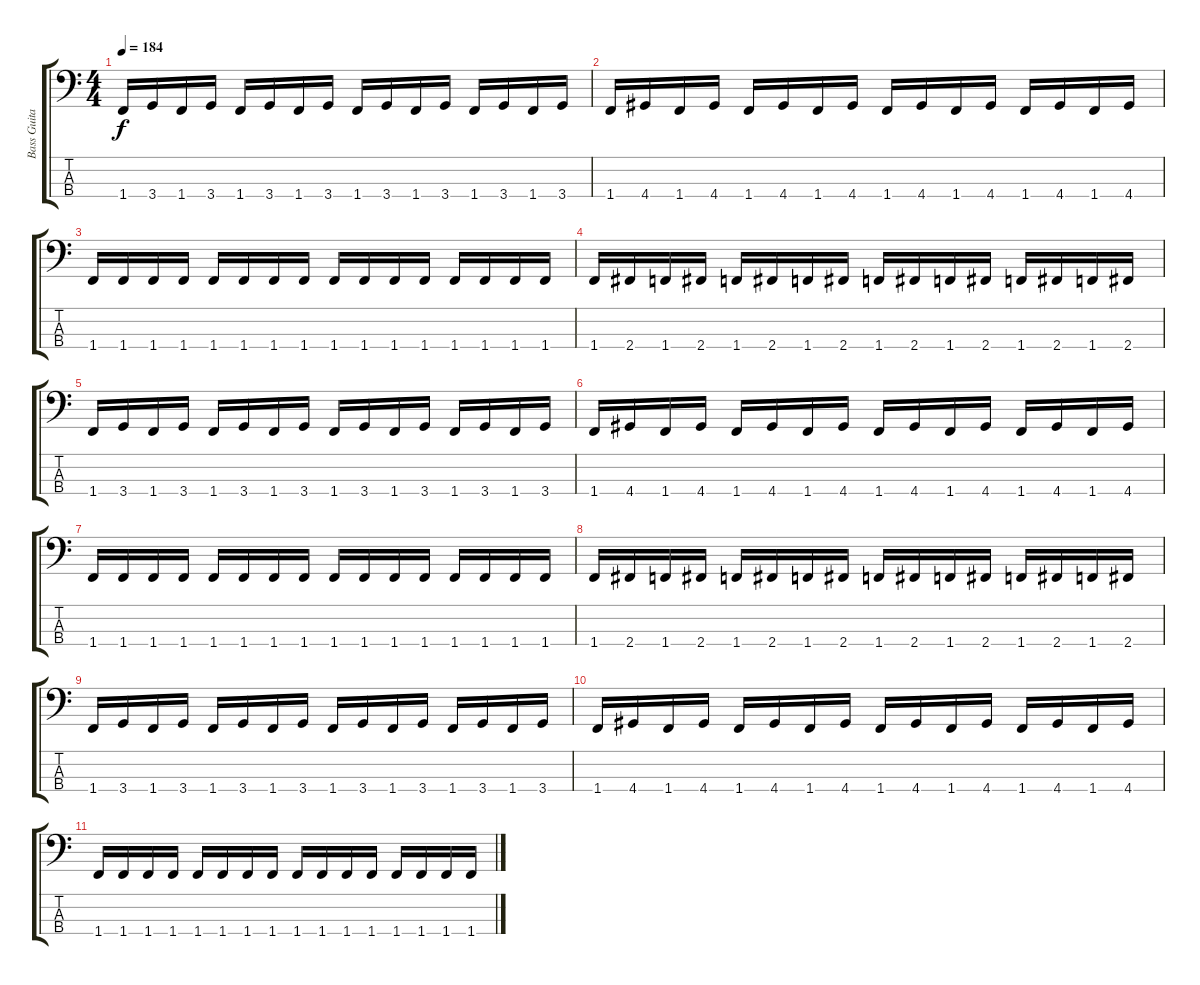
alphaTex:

\track ("Bass Guitar" "Bass Guita") {solo instrument electricbassfinger}
\staff {score tabs}
\tuning (G2 D2 A1 E1) {hide}
\ts (4 4)
\tempo 184
\clef f4
\ks c
1.4.16{dy f} 3.4.16 1.4.16 3.4.16 1.4.16 3.4.16 1.4.16 3.4.16 1.4.16 3.4.16 1.4.16 3.4.16 1.4.16 3.4.16 1.4.16 3.4.16 |
1.4.16 4.4.16 1.4.16 4.4.16 1.4.16 4.4.16 1.4.16 4.4.16 1.4.16 4.4.16 1.4.16 4.4.16 1.4.16 4.4.16 1.4.16 4.4.16 |
1.4.16 1.4.16 1.4.16 1.4.16 1.4.16 1.4.16 1.4.16 1.4.16 1.4.16 1.4.16 1.4.16 1.4.16 1.4.16 1.4.16 1.4.16 1.4.16 |
1.4.16 2.4.16 1.4.16 2.4.16 1.4.16 2.4.16 1.4.16 2.4.16 1.4.16 2.4.16 1.4.16 2.4.16 1.4.16 2.4.16 1.4.16 2.4.16 |
1.4.16 3.4.16 1.4.16 3.4.16 1.4.16 3.4.16 1.4.16 3.4.16 1.4.16 3.4.16 1.4.16 3.4.16 1.4.16 3.4.16 1.4.16 3.4.16 |
1.4.16 4.4.16 1.4.16 4.4.16 1.4.16 4.4.16 1.4.16 4.4.16 1.4.16 4.4.16 1.4.16 4.4.16 1.4.16 4.4.16 1.4.16 4.4.16 |
1.4.16 1.4.16 1.4.16 1.4.16 1.4.16 1.4.16 1.4.16 1.4.16 1.4.16 1.4.16 1.4.16 1.4.16 1.4.16 1.4.16 1.4.16 1.4.16 |
1.4.16 2.4.16 1.4.16 2.4.16 1.4.16 2.4.16 1.4.16 2.4.16 1.4.16 2.4.16 1.4.16 2.4.16 1.4.16 2.4.16 1.4.16 2.4.16 |
1.4.16 3.4.16 1.4.16 3.4.16 1.4.16 3.4.16 1.4.16 3.4.16 1.4.16 3.4.16 1.4.16 3.4.16 1.4.16 3.4.16 1.4.16 3.4.16 |
1.4.16 4.4.16 1.4.16 4.4.16 1.4.16 4.4.16 1.4.16 4.4.16 1.4.16 4.4.16 1.4.16 4.4.16 1.4.16 4.4.16 1.4.16 4.4.16 |
1.4.16 1.4.16 1.4.16 1.4.16 1.4.16 1.4.16 1.4.16 1.4.16 1.4.16 1.4.16 1.4.16 1.4.16 1.4.16 1.4.16 1.4.16 1.4.16
